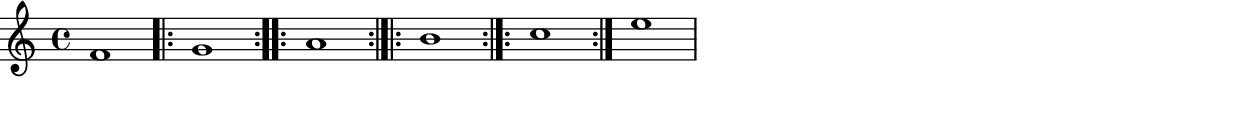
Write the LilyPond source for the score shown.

%% Generated by lilypond-book.py
%% Options: [exampleindent=10.16\mm,fragment,indent=0\mm,line-width=160\mm,quote,relative=1]
\include "lilypond-book-preamble.ly"


% ****************************************************************
% Start cut-&-pastable-section
% ****************************************************************



\paper {
  indent = 0\mm
  line-width = 160\mm
  % offset the left padding, also add 1mm as lilypond creates cropped
  % images with a little space on the right
  line-width = #(- line-width (* mm  3.000000) (* mm 1))
  line-width = 160\mm - 2.0 * 10.16\mm
  % offset the left padding, also add 1mm as lilypond creates cropped
  % images with a little space on the right
  line-width = #(- line-width (* mm  3.000000) (* mm 1))
}

\layout {
  
}



\relative c'
{


% ****************************************************************
% ly snippet contents follows:
% ****************************************************************
\sourcefileline 2762
f1 \bar ".|:"
g1 \bar ":..:"
a1 \bar ":|.|:"
b1 \bar ":|.:"
c1 \bar ":|."
e1



% ****************************************************************
% end ly snippet
% ****************************************************************
}
